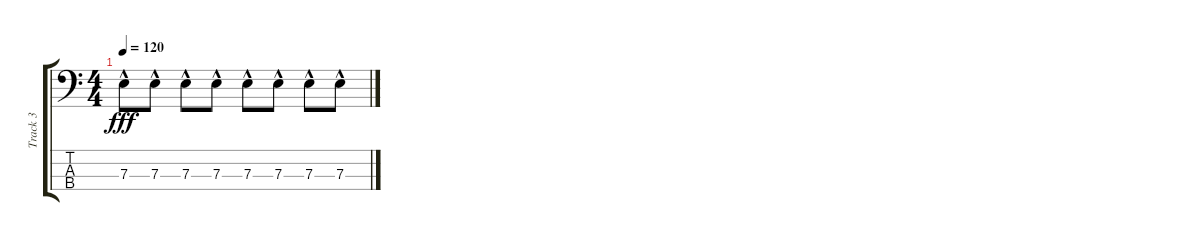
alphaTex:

\track ("Track 3" "Track 3") {instrument electricbasspick}
\staff {score tabs}
\tuning (G2 D2 A1 E1) {hide}
\ts (4 4)
\tempo 120
\clef f4
\ks c
7.3{hac}.8{dy fff} 7.3{hac}.8 7.3{hac}.8 7.3{hac}.8 7.3{hac}.8 7.3{hac}.8 7.3{hac}.8 7.3{hac}.8
